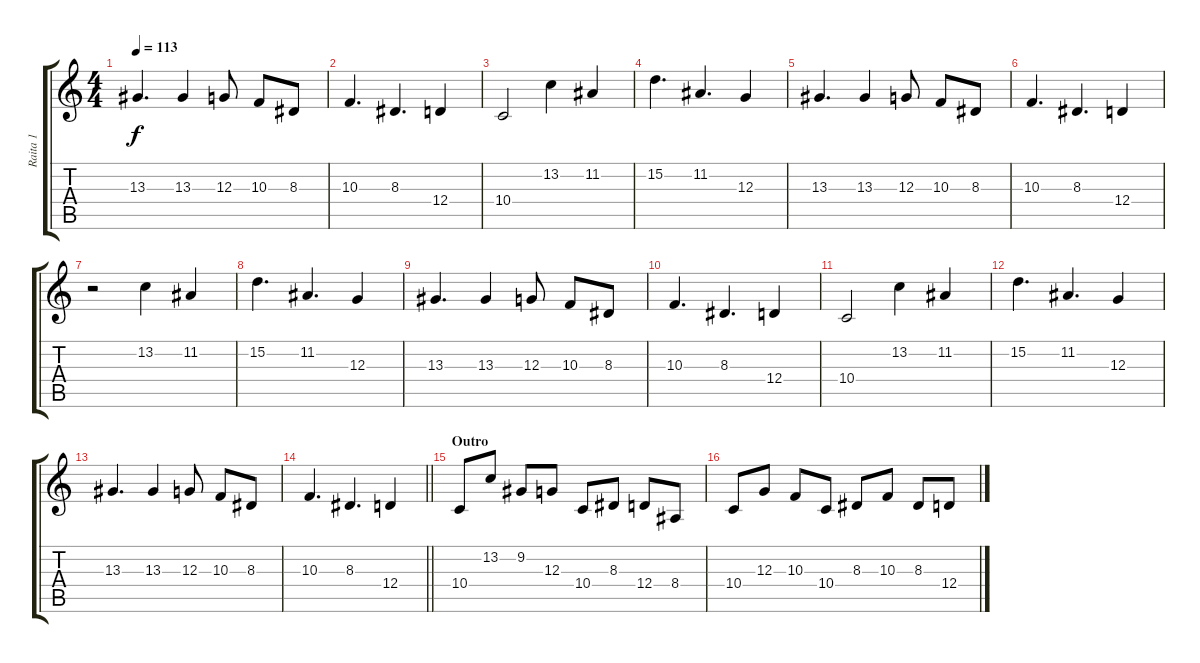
\track ("Raita 1" "Raita 1") {instrument stringensemble1}
\staff {score tabs}
\tuning (E4 B3 G3 D3 A2 E2) {hide}
\ts (4 4)
\tempo 113
\clef g2
\ks c
13.3.4{d dy f} 13.3.4 12.3.8 10.3.8 8.3.8 |
10.3.4{d} 8.3.4{d} 12.4.4 |
10.4.2 13.2.4 11.2.4 |
15.2.4{d} 11.2.4{d} 12.3.4 |
13.3.4{d} 13.3.4 12.3.8 10.3.8 8.3.8 |
10.3.4{d} 8.3.4{d} 12.4.4 |
r.2 13.2.4 11.2.4 |
15.2.4{d} 11.2.4{d} 12.3.4 |
13.3.4{d} 13.3.4 12.3.8 10.3.8 8.3.8 |
10.3.4{d} 8.3.4{d} 12.4.4 |
10.4.2 13.2.4 11.2.4 |
15.2.4{d} 11.2.4{d} 12.3.4 |
13.3.4{d} 13.3.4 12.3.8 10.3.8 8.3.8 |
\barLineRight lightlight
10.3.4{d} 8.3.4{d} 12.4.4 |
\section ("" "Outro")
10.4.8 13.2.8 9.2.8 12.3.8 10.4.8 8.3.8 12.4.8 8.4.8 |
10.4.8 12.3.8 10.3.8 10.4.8 8.3.8 10.3.8 8.3.8 12.4.8
